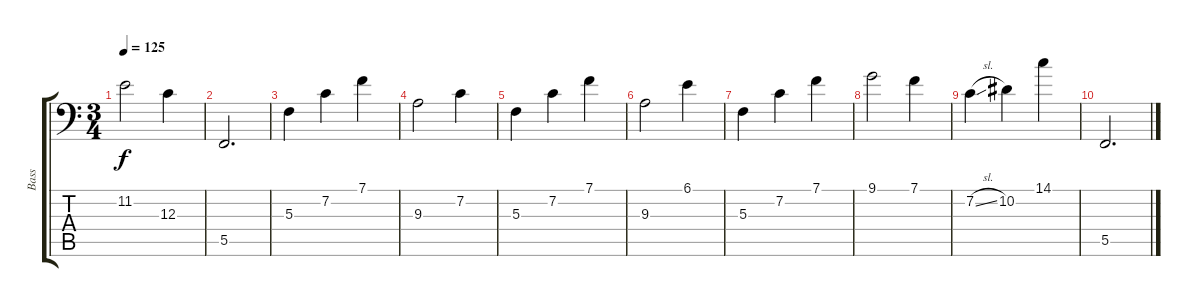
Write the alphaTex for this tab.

\track ("Bass" "Bass") {instrument electricbasspick}
\staff {score tabs}
\tuning (Bb2 F2 C2 G1 C1 A0) {hide}
\ts (3 4)
\tempo 125
\clef f4
\ks c
11.2.2{dy f} 12.3.4 |
5.5.2{d} |
5.3.4 7.2.4 7.1.4 |
9.3.2 7.2.4 |
5.3.4 7.2.4 7.1.4 |
9.3.2 6.1.4 |
5.3.4 7.2.4 7.1.4 |
9.1.2 7.1.4 |
7.2{sl}.4 10.2.4 14.1.4 |
5.5.2{d}
